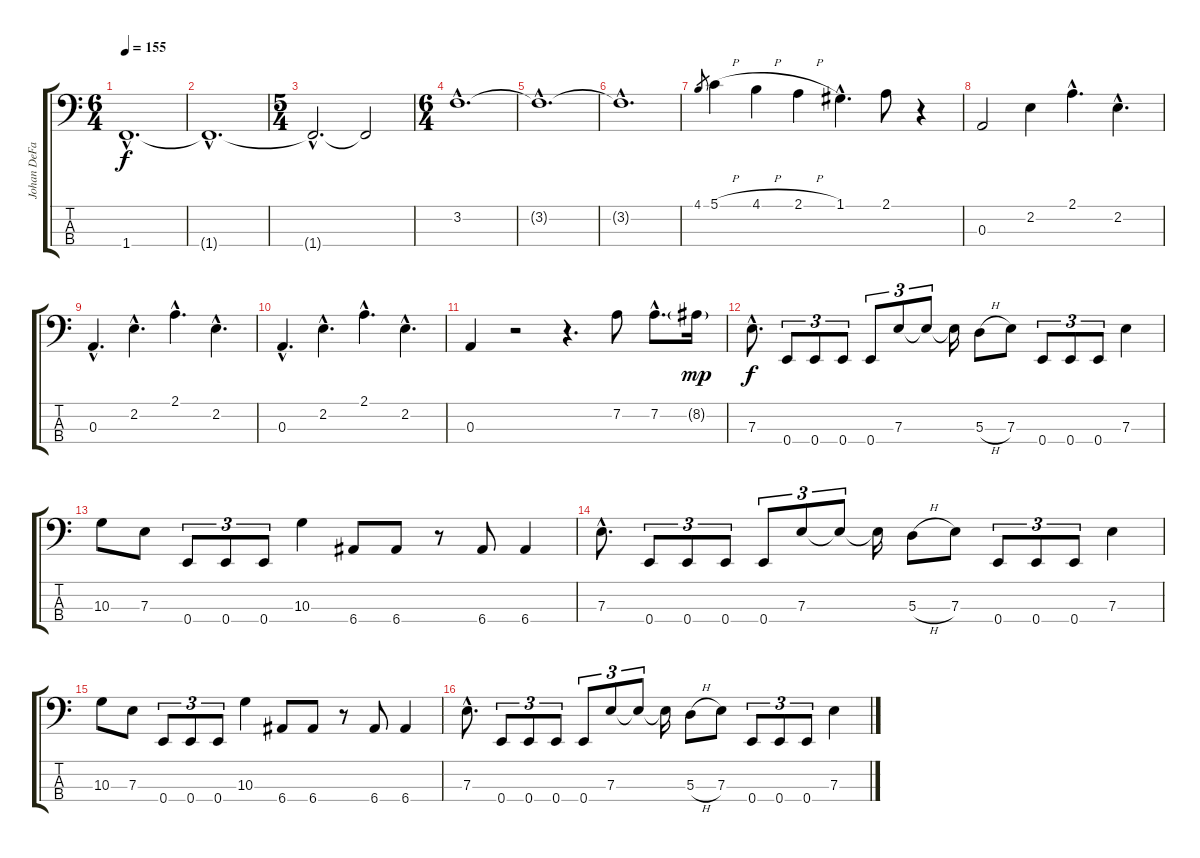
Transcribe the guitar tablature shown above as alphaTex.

\track ("Johan DeFarfalla" "Johan DeFa") {instrument electricbassfinger}
\staff {score tabs}
\tuning (G2 D2 A1 E1) {hide}
\ts (6 4)
\tempo 155
\clef f4
\ks c
1.4{hac}.1{d dy f} |
1.4{hac t}.1{d} |
\ts (5 4)
1.4{hac t}.2{d} 1.4{t}.2 |
\ts (6 4)
3.2{hac}.1{d} |
3.2{hac t}.1{d} |
3.2{hac t}.1{d} |
4.1.8{gr} 5.1{h}.4 4.1{h}.4 2.1{h}.4 1.1{hac}.4{d} 2.1.8 r.4 |
0.3.2 2.2.4 2.1{hac}.4{d} 2.2{hac}.4{d} |
0.3{hac}.4{d} 2.2{hac}.4{d} 2.1{hac}.4{d} 2.2{hac}.4{d} |
0.3{hac}.4{d} 2.2{hac}.4{d} 2.1{hac}.4{d} 2.2{hac}.4{d} |
0.3.4 r.2 r.4{d} 7.2.8 7.2{hac}.8{d} 8.2{g}.16{dy mp} |
7.3{hac}.8{d dy f} 0.4.8{tu (3 2)} 0.4.8{tu (3 2)} 0.4.8{tu (3 2)} 0.4.8{tu (3 2)} 7.3.8{tu (3 2)} 7.3{t}.8{tu (3 2)} 7.3{t}.16 5.3{h}.8 7.3.8 0.4.8{tu (3 2)} 0.4.8{tu (3 2)} 0.4.8{tu (3 2)} 7.3.4 |
10.3.8 7.3.8 0.4.8{tu (3 2)} 0.4.8{tu (3 2)} 0.4.8{tu (3 2)} 10.3.4 6.4.8 6.4.8 r.8 6.4.8 6.4.4 |
7.3{hac}.8{d} 0.4.8{tu (3 2)} 0.4.8{tu (3 2)} 0.4.8{tu (3 2)} 0.4.8{tu (3 2)} 7.3.8{tu (3 2)} 7.3{t}.8{tu (3 2)} 7.3{t}.16 5.3{h}.8 7.3.8 0.4.8{tu (3 2)} 0.4.8{tu (3 2)} 0.4.8{tu (3 2)} 7.3.4 |
10.3.8 7.3.8 0.4.8{tu (3 2)} 0.4.8{tu (3 2)} 0.4.8{tu (3 2)} 10.3.4 6.4.8 6.4.8 r.8 6.4.8 6.4.4 |
7.3{hac}.8{d} 0.4.8{tu (3 2)} 0.4.8{tu (3 2)} 0.4.8{tu (3 2)} 0.4.8{tu (3 2)} 7.3.8{tu (3 2)} 7.3{t}.8{tu (3 2)} 7.3{t}.16 5.3{h}.8 7.3.8 0.4.8{tu (3 2)} 0.4.8{tu (3 2)} 0.4.8{tu (3 2)} 7.3.4
